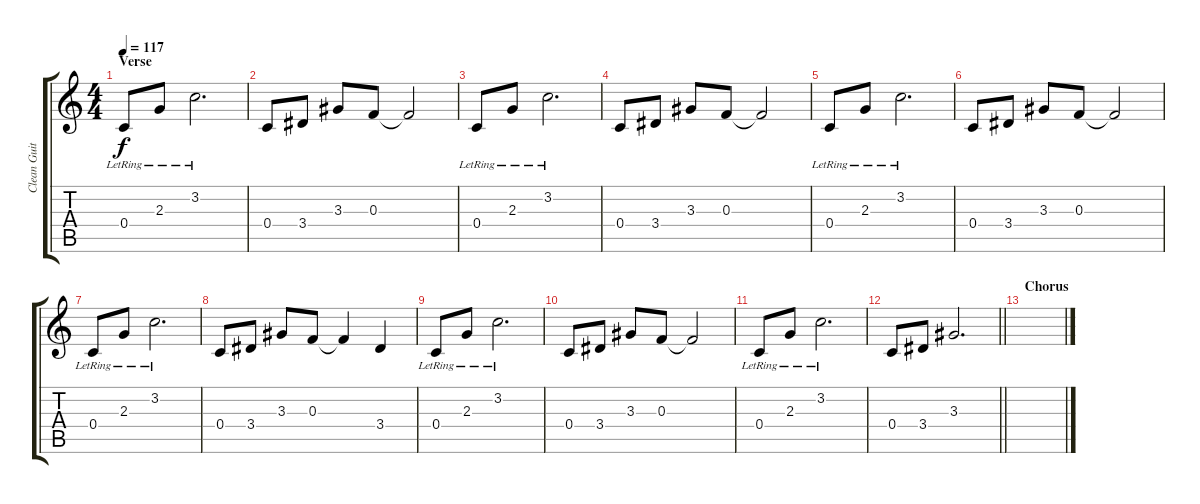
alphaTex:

\track ("Clean Guitar" "Clean Guit") {instrument electricguitarclean}
\staff {score tabs}
\tuning (D4 A3 F3 C3 G2 C2) {hide}
\ts (4 4)
\section ("" "Verse")
\tempo 117
\clef g2
\ks c
0.4{lr}.8{dy f} 2.3{lr}.8 3.2{lr}.2{d} |
0.4.8 3.4.8 3.3.8 0.3.8 0.3{t}.2 |
0.4{lr}.8 2.3{lr}.8 3.2{lr}.2{d} |
0.4.8 3.4.8 3.3.8 0.3.8 0.3{t}.2 |
0.4{lr}.8 2.3{lr}.8 3.2{lr}.2{d} |
0.4.8 3.4.8 3.3.8 0.3.8 0.3{t}.2 |
0.4{lr}.8 2.3{lr}.8 3.2{lr}.2{d} |
0.4.8 3.4.8 3.3.8 0.3.8 0.3{t}.4 3.4.4 |
0.4{lr}.8 2.3{lr}.8 3.2{lr}.2{d} |
0.4.8 3.4.8 3.3.8 0.3.8 0.3{t}.2 |
0.4{lr}.8 2.3{lr}.8 3.2{lr}.2{d} |
\barLineRight lightlight
0.4.8 3.4.8 3.3.2{d} |
\section ("" "Chorus")
